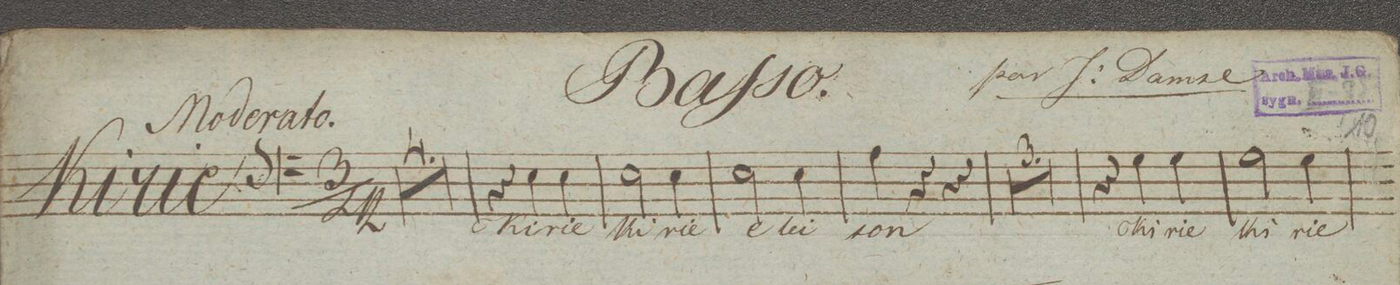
**kern	**text	**dynam
*I"Baſso.	*	*
*clefF4	*	*
*k[]	*	*
*M3/4	*	*
2.r	.	.
=2	=2	=2
2.r	.	.
=3	=3	=3
2.r	.	.
=4	=4	=4
2.r	.	.
=5	=5	=5
4r	.	.
4E\	Ki-	.
4E\	-rie	.
=6	=6	=6
*2\right	*	*
2E\	Ki-	.
4E\	-rie	.
=7	=7	=7
2E\	e-	.
4E\	-lei-	.
=8	=8	=8
4A\	-son	.
4r	.	.
4r	.	.
=9	=9	=9
2.r	.	.
=10	=10	=10
2.r	.	.
=11	=11	=11
2.r	.	.
=12	=12	=12
4r	.	.
4G\	Ki-	.
4G\	-rie	.
=13	=13	=13
2G\	Ki-	.
4G\	-rie	.
=14	=14	=14
*-	*-	*-
